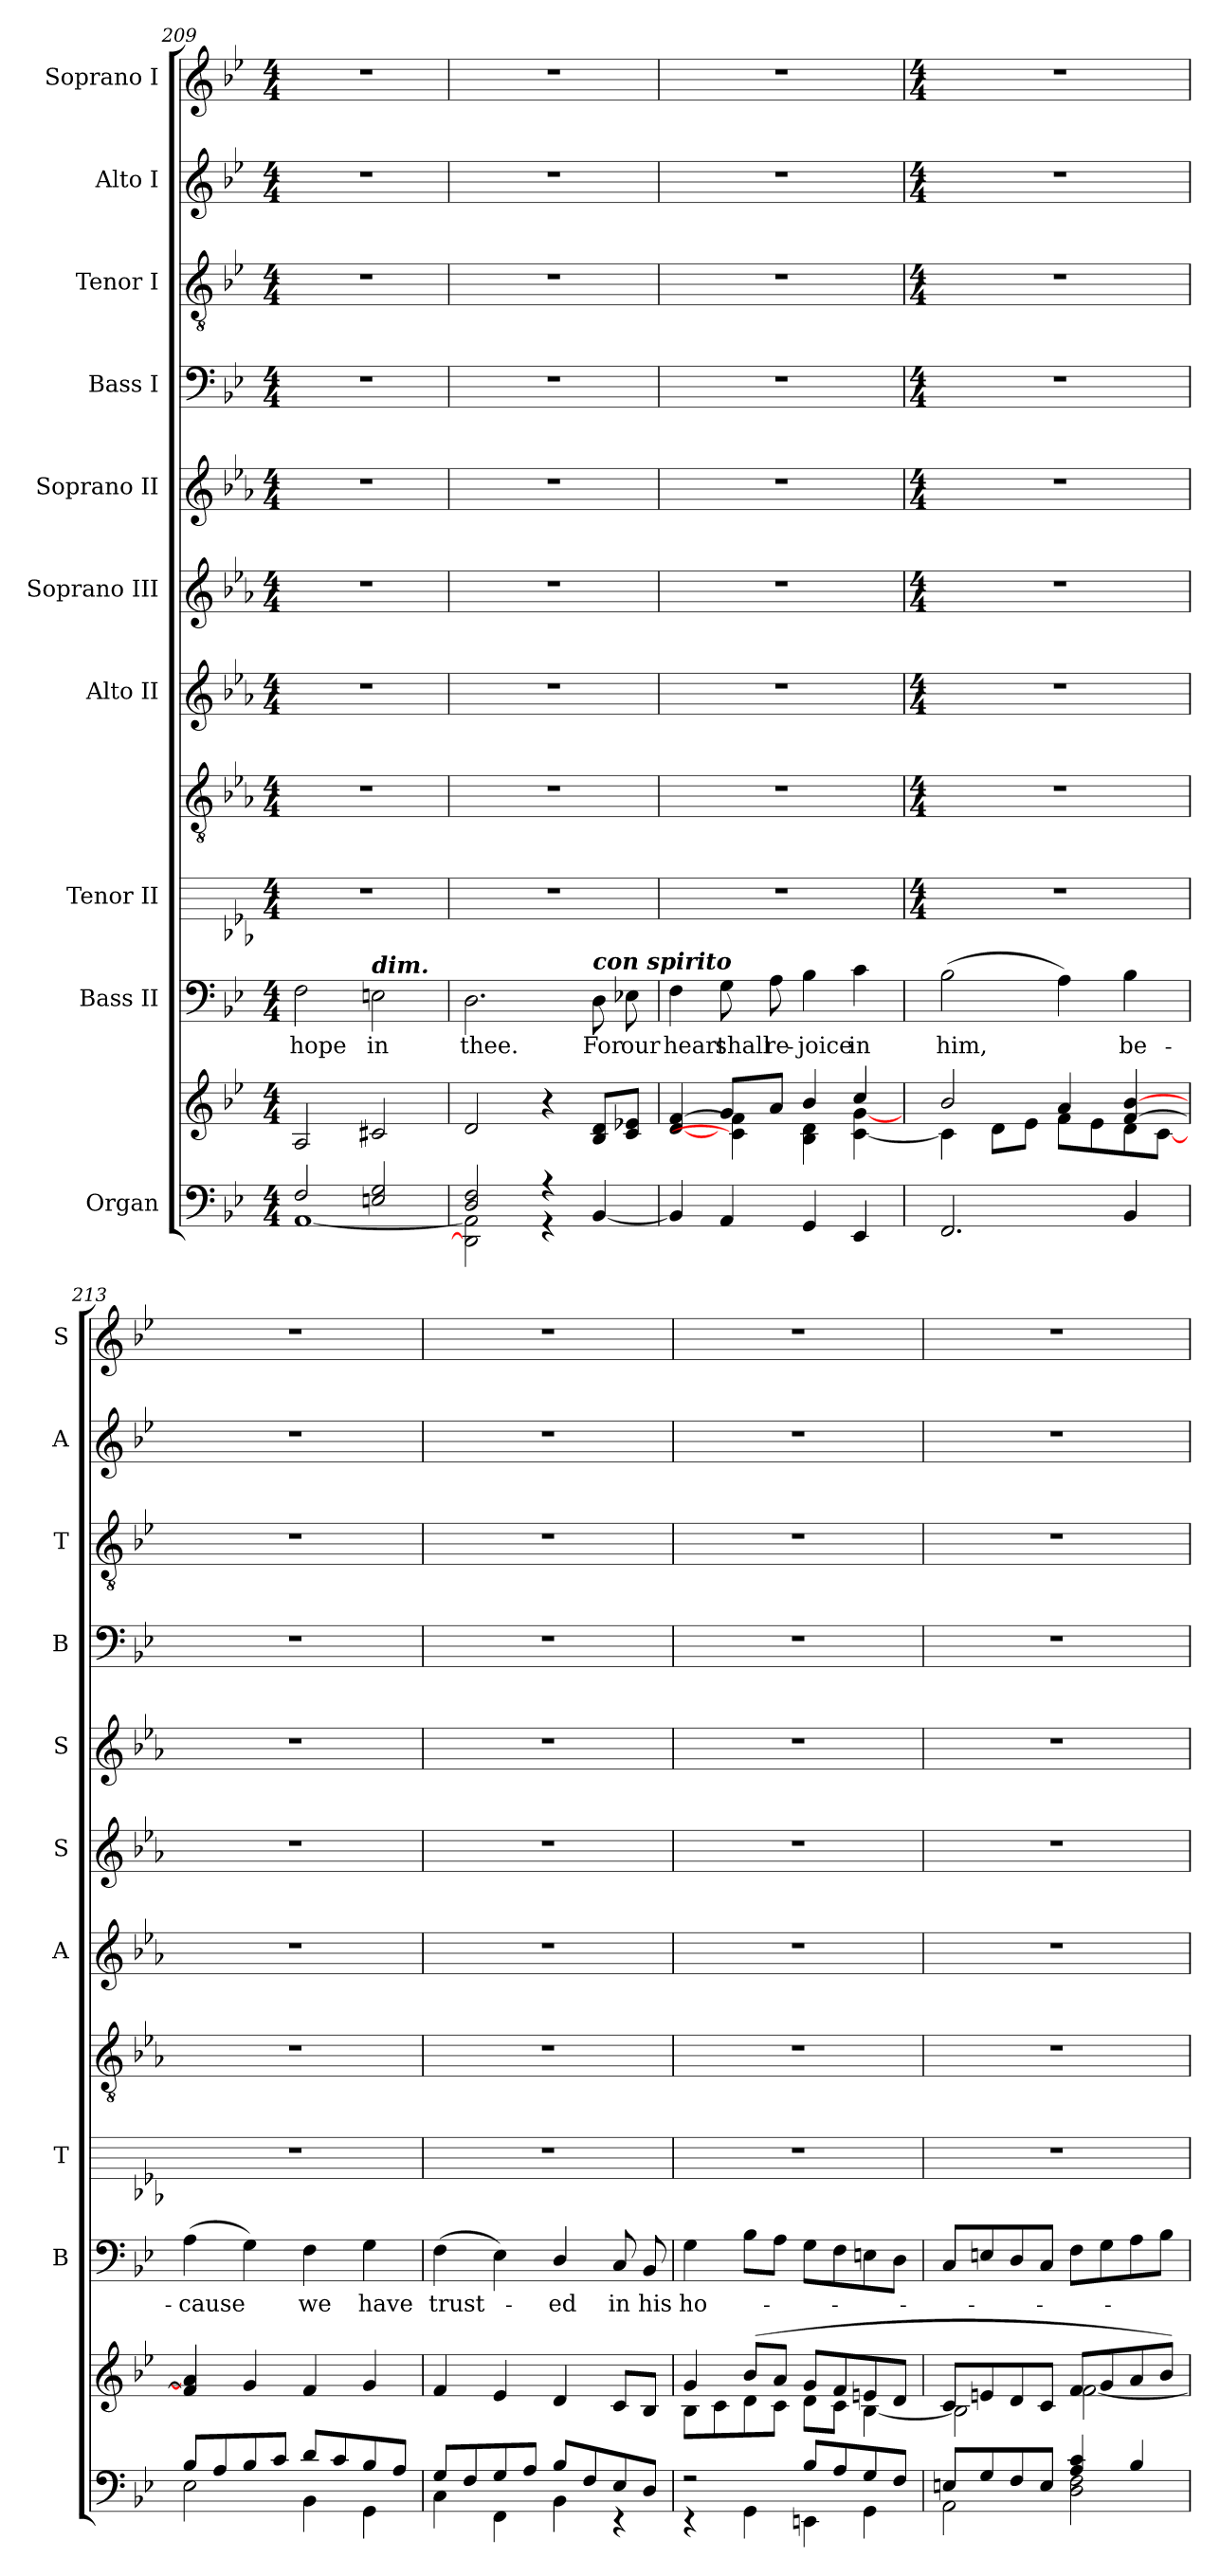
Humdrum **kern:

**kern	**kern	**kern	**text	**kern	**kern	**kern	**kern	**kern	**kern	**kern	**kern	**kern
*part10	*part10	*part9	*part9	*part8	*part8	*part7	*part6	*part5	*part4	*part3	*part2	*part1
*staff12	*staff11	*staff10	*staff10	*staff9	*staff8	*staff7	*staff6	*staff5	*staff4	*staff3	*staff2	*staff1
*I"Organ	*	*I"Bass II	*	*I"Tenor II	*	*I"Alto II	*I"Soprano III	*I"Soprano II	*I"Bass I	*I"Tenor I	*I"Alto I	*I"Soprano I
*	*	*I'B	*	*I'T	*	*I'A	*I'S	*I'S	*I'B	*I'T	*I'A	*I'S
*clefF4	*clefG2	*clefF4	*	*	*clefGv2	*clefG2	*clefG2	*clefG2	*clefF4	*clefGv2	*clefG2	*clefG2
*k[b-e-]	*k[b-e-]	*k[b-e-]	*	*k[b-e-a-]	*k[b-e-a-]	*k[b-e-a-]	*k[b-e-a-]	*k[b-e-a-]	*k[b-e-]	*k[b-e-]	*k[b-e-]	*k[b-e-]
*B-:	*B-:	*B-:	*	*E-:	*E-:	*E-:	*E-:	*E-:	*B-:	*B-:	*B-:	*B-:
*M4/4	*M4/4	*M4/4	*	*M4/4	*M4/4	*M4/4	*M4/4	*M4/4	*M4/4	*M4/4	*M4/4	*M4/4
=209	=209	=209	=209	=209	=209	=209	=209	=209	=209	=209	=209	=209
*^	*^	*	*	*	*	*	*	*	*	*	*	*
!	!	!	!	!	!LO:LY:b	!	!	!	!	!	!	!	!	!
2F/	[1AA\	2A/	2ryy	2F	hope	1r	1r	1r	1r	1r	1r	1r	1r	1r
!	!	!	!	!LO:TX:a:Bi:t=dim.	!	!	!	!	!	!	!	!	!	!
!	!	!	!	!	!LO:LY:b	!	!	!	!	!	!	!	!	!
2En/ 2G/	.	2c#X/	2ryy	2En	in	.	.	.	.	.	.	.	.	.
=210	=210	=210	=210	=210	=210	=210	=210	=210	=210	=210	=210	=210	=210	=210
!	!	!	!	!	!LO:LY:b	!	!	!	!	!	!	!	!	!
2D/ 2F/	2DD\] 2AA\]	2d/	2ryy	2.D	thee.	1r	1r	1r	1r	1r	1r	1r	1r	1r
4r	4r	4r	2ryy	.	.	.	.	.	.	.	.	.	.	.
!	!	!	!	!LO:TX:a:Bi:t=con spirito	!	!	!	!	!	!	!	!	!	!
!	!	!	!	!	!LO:LY:b	!	!	!	!	!	!	!	!	!
[4BB-/	4ryy	8B-/ 8d/L	.	8D	For	.	.	.	.	.	.	.	.	.
!	!	!	!	!	!LO:LY:b	!	!	!	!	!	!	!	!	!
.	.	8c/ 8e-X/J	.	8E-X	our	.	.	.	.	.	.	.	.	.
=211	=211	=211	=211	=211	=211	=211	=211	=211	=211	=211	=211	=211	=211	=211
!	!	!	!	!	!LO:LY:b	!	!	!	!	!	!	!	!	!
4BB-/]	2ryy	4ryy	[4d/ [4f/	4F	heart	1r	1r	1r	1r	1r	1r	1r	1r	1r
!	!	!	!	!	!LO:LY:b	!	!	!	!	!	!	!	!	!
4AA/	.	8g/L	4c\] 4f\]	8G	shall	.	.	.	.	.	.	.	.	.
!	!	!	!	!	!LO:LY:b	!	!	!	!	!	!	!	!	!
.	.	8a/J	.	8A	re-	.	.	.	.	.	.	.	.	.
!	!	!	!	!	!LO:LY:b	!	!	!	!	!	!	!	!	!
4GG/	2ryy	4b-/	4B-\ 4d\	4B-	-joice	.	.	.	.	.	.	.	.	.
!	!	!	!	!	!LO:LY:b	!	!	!	!	!	!	!	!	!
4EE-/	.	4cc/	[4c\ [4g\	4c	in	.	.	.	.	.	.	.	.	.
!!LO:LB:g=z
=212	=212	=212	=212	=212	=212	=212	=212	=212	=212	=212	=212	=212	=212	=212
*	*	*	*	*	*	*M4/4	*M4/4	*M4/4	*M4/4	*M4/4	*M4/4	*M4/4	*M4/4	*M4/4
!	!	!	!	!	!LO:LY:b	!	!	!	!	!	!	!	!	!
1ryy	2.FF/	2b-/	4c\]	(>2B-	him,	1r	1r	1r	1r	1r	1r	1r	1r	1r
.	.	.	8d\L	.	.	.	.	.	.	.	.	.	.	.
.	.	.	8e-\J	.	.	.	.	.	.	.	.	.	.	.
.	.	4a/	8f\L	4A)	.	.	.	.	.	.	.	.	.	.
.	.	.	8e-\	.	.	.	.	.	.	.	.	.	.	.
!	!	!	!	!	!LO:LY:b	!	!	!	!	!	!	!	!	!
.	4BB-/	[4f/ [4b-/	8d\	4B-	be-	.	.	.	.	.	.	.	.	.
.	.	.	[8c\J	.	.	.	.	.	.	.	.	.	.	.
=213	=213	=213	=213	=213	=213	=213	=213	=213	=213	=213	=213	=213	=213	=213
!	!	!	!	!	!LO:LY:b	!	!	!	!	!	!	!	!	!
8B-/L	2E-\	4f/] 4a/]	2ryy	(>4A	-cause	1r	1r	1r	1r	1r	1r	1r	1r	1r
8A/	.	.	.	.	.	.	.	.	.	.	.	.	.	.
8B-/	.	4g/	.	4G)	.	.	.	.	.	.	.	.	.	.
8c/J	.	.	.	.	.	.	.	.	.	.	.	.	.	.
!	!	!	!	!	!LO:LY:b	!	!	!	!	!	!	!	!	!
8d/L	4BB-\	4f/	2ryy	4F	we	.	.	.	.	.	.	.	.	.
8c/	.	.	.	.	.	.	.	.	.	.	.	.	.	.
!	!	!	!	!	!LO:LY:b	!	!	!	!	!	!	!	!	!
8B-/	4GG\	4g/	.	4G	have	.	.	.	.	.	.	.	.	.
8A/J	.	.	.	.	.	.	.	.	.	.	.	.	.	.
=214	=214	=214	=214	=214	=214	=214	=214	=214	=214	=214	=214	=214	=214	=214
!	!	!	!	!	!LO:LY:b	!	!	!	!	!	!	!	!	!
8G/L	4C\	4f/	2ryy	(>4F	trust-	1r	1r	1r	1r	1r	1r	1r	1r	1r
8F/	.	.	.	.	.	.	.	.	.	.	.	.	.	.
8G/	4FF\	4e-/	.	4E-)	.	.	.	.	.	.	.	.	.	.
8A/J	.	.	.	.	.	.	.	.	.	.	.	.	.	.
!	!	!	!	!	!LO:LY:b	!	!	!	!	!	!	!	!	!
8B-/L	4BB-\	4d/	2ryy	4D/	ed	.	.	.	.	.	.	.	.	.
8F/	.	.	.	.	.	.	.	.	.	.	.	.	.	.
!	!	!	!	!	!LO:LY:b	!	!	!	!	!	!	!	!	!
8E-/	4r	8c/L	.	8C	in	.	.	.	.	.	.	.	.	.
!	!	!	!	!	!LO:LY:b	!	!	!	!	!	!	!	!	!
8D/J	.	8B-/J	.	8BB-	his	.	.	.	.	.	.	.	.	.
=215	=215	=215	=215	=215	=215	=215	=215	=215	=215	=215	=215	=215	=215	=215
!	!	!	!	!	!LO:LY:b	!	!	!	!	!	!	!	!	!
2r	4r	4g/	8B-\L	4G	ho-	1r	1r	1r	1r	1r	1r	1r	1r	1r
.	.	.	8c\	.	.	.	.	.	.	.	.	.	.	.
.	4GG\	(>8b-/L	8d\	8B-L	.	.	.	.	.	.	.	.	.	.
.	.	8a/J	8c\J	8AJ	.	.	.	.	.	.	.	.	.	.
8B-/L	4EEn\	8g/L	8d\L	8GL	.	.	.	.	.	.	.	.	.	.
8A/	.	8f/	8c\J	8F	.	.	.	.	.	.	.	.	.	.
8G/	4GG\	8en/	[4B-\	8En	.	.	.	.	.	.	.	.	.	.
8F/J	.	8d/J	.	8DJ	.	.	.	.	.	.	.	.	.	.
=216	=216	=216	=216	=216	=216	=216	=216	=216	=216	=216	=216	=216	=216	=216
8En/L	2AA\	8c/L	2B-\]	8C/L	.	1r	1r	1r	1r	1r	1r	1r	1r	1r
8G/	.	8en/	.	8En/	.	.	.	.	.	.	.	.	.	.
8F/	.	8d/	.	8D/	.	.	.	.	.	.	.	.	.	.
8E/J	.	8c/J	.	8C/J	.	.	.	.	.	.	.	.	.	.
4A/ 4c/	2D\ 2F\	8f/L	[2f\	8FL	.	.	.	.	.	.	.	.	.	.
.	.	8g/	.	8G	.	.	.	.	.	.	.	.	.	.
4B-/	.	8a/	.	8A	.	.	.	.	.	.	.	.	.	.
.	.	8b-/J)	.	8B-J	.	.	.	.	.	.	.	.	.	.
*v	*v	*	*	*	*	*	*	*	*	*	*	*	*	*
*	*v	*v	*	*	*	*	*	*	*	*	*	*	*
=	=	=	=	=	=	=	=	=	=	=	=	=
*-	*-	*-	*-	*-	*-	*-	*-	*-	*-	*-	*-	*-
